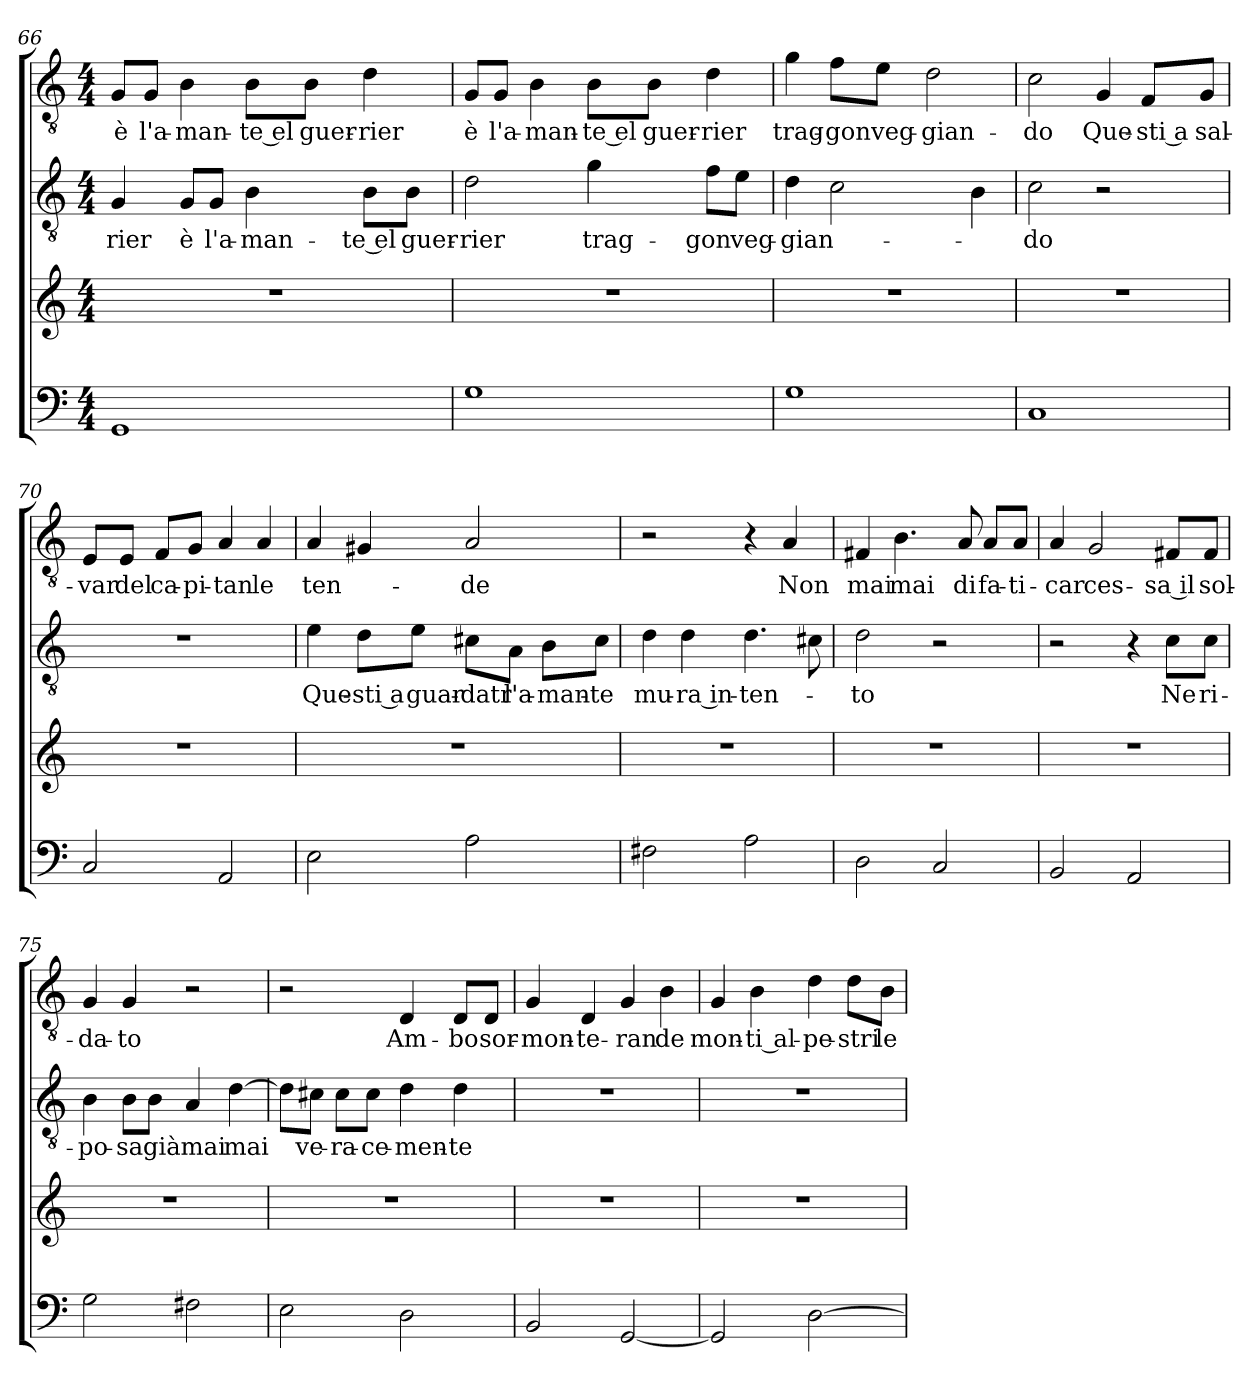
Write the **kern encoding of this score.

**kern	**kern	**kern	**text	**kern	**text
*part4	*part3	*part2	*part2	*part1	*part1
*staff4	*staff3	*staff2	*staff2	*staff1	*staff1
!!LO:LB:g=z
*clefF4	*clefG2	*clefGv2	*	*clefGv2	*
*k[]	*k[]	*k[]	*	*k[]	*
*C:	*C:	*C:	*	*C:	*
*M4/4	*M4/4	*M4/4	*	*M4/4	*
=66	=66	=66	=66	=66	=66
!	!	!	!LO:LY:b	!	!LO:LY:b
1GG	1r	4G/	-rier	8G/L	è
!	!	!	!	!	!LO:LY:b
.	.	.	.	8G/J	l'a-
!	!	!	!LO:LY:b	!	!LO:LY:b
.	.	8G/L	è	4B\	-man-
!	!	!	!LO:LY:b	!	!
.	.	8G/J	l'a-	.	.
!	!	!	!LO:LY:b	!	!LO:LY:b
.	.	4B\	-man-	8B\L	-te el
!	!	!	!	!	!LO:LY:b
.	.	.	.	8B\J	guer-
!	!	!	!LO:LY:b	!	!LO:LY:b
.	.	8B\L	-te el	4d\	-rier
!	!	!	!LO:LY:b	!	!
.	.	8B\J	guer-	.	.
=67	=67	=67	=67	=67	=67
!	!	!	!LO:LY:b	!	!LO:LY:b
1G	1r	2d\	-rier	8G/L	è
!	!	!	!	!	!LO:LY:b
.	.	.	.	8G/J	l'a-
!	!	!	!	!	!LO:LY:b
.	.	.	.	4B\	-man-
!	!	!	!LO:LY:b	!	!LO:LY:b
.	.	4g\	trag-	8B\L	-te el
!	!	!	!	!	!LO:LY:b
.	.	.	.	8B\J	guer-
!	!	!	!LO:LY:b	!	!LO:LY:b
.	.	8f\L	-gon	4d\	-rier
!	!	!	!LO:LY:b	!	!
.	.	8e\J	veg-	.	.
=68	=68	=68	=68	=68	=68
!	!	!	!LO:LY:b	!	!LO:LY:b
1G	1r	4d\	-gian-	4g\	trag-
!	!	!	!	!	!LO:LY:b
.	.	2c\	.	8f\L	-gon
!	!	!	!	!	!LO:LY:b
.	.	.	.	8e\J	veg-
!	!	!	!	!	!LO:LY:b
.	.	.	.	2d\	-gian-
.	.	4B\	.	.	.
!!LO:LB:g=z
=69	=69	=69	=69	=69	=69
!	!	!	!LO:LY:b	!	!LO:LY:b
1C	1r	2c\	-do	2c\	-do
!	!	!	!	!	!LO:LY:b
.	.	2r	.	4G/	Que-
!	!	!	!	!	!LO:LY:b
.	.	.	.	8F/L	-sti a
!	!	!	!	!	!LO:LY:b
.	.	.	.	8G/J	sal-
=70	=70	=70	=70	=70	=70
!	!	!	!	!	!LO:LY:b
2C/	1r	1r	.	8E/L	-var
!	!	!	!	!	!LO:LY:b
.	.	.	.	8E/J	del
!	!	!	!	!	!LO:LY:b
.	.	.	.	8F/L	ca-
!	!	!	!	!	!LO:LY:b
.	.	.	.	8G/J	-pi-
!	!	!	!	!	!LO:LY:b
2AA/	.	.	.	4A/	-tan
!	!	!	!	!	!LO:LY:b
.	.	.	.	4A/	le
=71	=71	=71	=71	=71	=71
!	!	!	!LO:LY:b	!	!LO:LY:b
2E\	1r	4e\	Que-	4A/	ten-
!	!	!	!LO:LY:b	!	!
.	.	8d\L	-sti a	4G#X/	.
!	!	!	!LO:LY:b	!	!
.	.	8e\J	guar-	.	.
!	!	!	!LO:LY:b	!	!LO:LY:b
2A\	.	8c#X\L	-datr	2A/	-de
!	!	!	!LO:LY:b	!	!
.	.	8A\J	l'a-	.	.
!	!	!	!LO:LY:b	!	!
.	.	8B\L	-man-	.	.
!	!	!	!LO:LY:b	!	!
.	.	8c#\J	-te	.	.
=72	=72	=72	=72	=72	=72
!	!	!	!LO:LY:b	!	!
2F#X\	1r	4d\	mu-	2r	.
!	!	!	!LO:LY:b	!	!
.	.	4d\	-ra in-	.	.
!	!	!	!LO:LY:b	!	!
2A\	.	4.d\	-ten-	4r	.
!	!	!	!	!	!LO:LY:b
.	.	.	.	4A/	Non
.	.	8c#X\	.	.	.
!!LO:PB:g=z
=73	=73	=73	=73	=73	=73
!	!	!	!LO:LY:b	!	!LO:LY:b
2D\	1r	2d\	-to	4F#X/	mai
!	!	!	!	!	!LO:LY:b
.	.	.	.	4.B\	mai
2C/	.	2r	.	.	.
!	!	!	!	!	!LO:LY:b
.	.	.	.	8A/	di
!	!	!	!	!	!LO:LY:b
.	.	.	.	8A/L	fa-
!	!	!	!	!	!LO:LY:b
.	.	.	.	8A/J	-ti-
=74	=74	=74	=74	=74	=74
!	!	!	!	!	!LO:LY:b
2BB/	1r	2r	.	4A/	-car
!	!	!	!	!	!LO:LY:b
.	.	.	.	2G/	ces-
2AA/	.	4r	.	.	.
!	!	!	!LO:LY:b	!	!LO:LY:b
.	.	8c\L	Ne	8F#X/L	-sa il
!	!	!	!LO:LY:b	!	!LO:LY:b
.	.	8c\J	ri-	8F#/J	sol-
=75	=75	=75	=75	=75	=75
!	!	!	!LO:LY:b	!	!LO:LY:b
2G\	1r	4B\	-po-	4G/	-da-
!	!	!	!LO:LY:b	!	!LO:LY:b
.	.	8B\L	-sa	4G/	-to
!	!	!	!LO:LY:b	!	!
.	.	8B\J	già	.	.
!	!	!	!LO:LY:b	!	!
2F#X\	.	4A/	mai	2r	.
!	!	!	!LO:LY:b	!	!
.	.	[4d\	mai	.	.
=76	=76	=76	=76	=76	=76
2E\	1r	8d\L]	.	2r	.
!	!	!	!LO:LY:b	!	!
.	.	8c#X\J	ve-	.	.
!	!	!	!LO:LY:b	!	!
.	.	8c#\L	-ra-	.	.
!	!	!	!LO:LY:b	!	!
.	.	8c#\J	-ce-	.	.
!	!	!	!LO:LY:b	!	!LO:LY:b
2D\	.	4d\	-men-	4D/	Am-
!	!	!	!LO:LY:b	!	!LO:LY:b
.	.	4d\	-te	8D/L	-bo
!	!	!	!	!	!LO:LY:b
.	.	.	.	8D/J	sor-
!!LO:LB:g=z
=77	=77	=77	=77	=77	=77
!	!	!	!	!	!LO:LY:b
2BB/	1r	1r	.	4G/	-mon-
!	!	!	!	!	!LO:LY:b
.	.	.	.	4D/	-te-
!	!	!	!	!	!LO:LY:b
[2GG/	.	.	.	4G/	-ran
!	!	!	!	!	!LO:LY:b
.	.	.	.	4B\	de
=78	=78	=78	=78	=78	=78
!	!	!	!	!	!LO:LY:b
2GG/]	1r	1r	.	4G/	mon-
!	!	!	!	!	!LO:LY:b
.	.	.	.	4B\	-ti al-
!	!	!	!	!	!LO:LY:b
[2D\	.	.	.	4d\	-pe-
!	!	!	!	!	!LO:LY:b
.	.	.	.	8d\L	-stri
!	!	!	!	!	!LO:LY:b
.	.	.	.	8B\J	le
=	=	=	=	=	=
*-	*-	*-	*-	*-	*-
